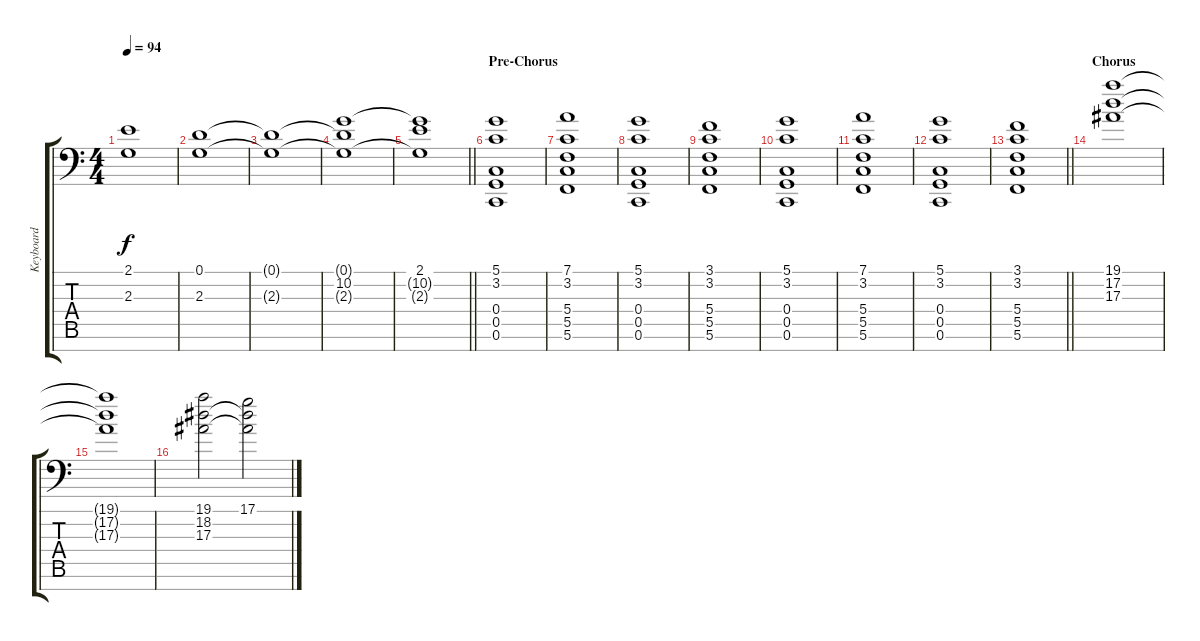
\track ("Keyboard" "Keyboard") {instrument stringensemble1}
\staff {score tabs}
\tuning (D4 A3 F3 C3 G2 C2 A1) {hide}
\ts (4 4)
\tempo 94
\clef f4
\ks c
(2.1 2.3{t}).1{dy f} |
(0.1 2.3).1 |
(0.1{t} 2.3{t}).1 |
(0.1{t} 10.2 2.3{t}).1 |
\barLineRight lightlight
(2.1 10.2{t} 2.3{t}).1 |
\section ("" "Pre-Chorus")
(5.1 3.2 0.4 0.5 0.6).1 |
(7.1 3.2 5.4 5.5 5.6).1 |
(5.1 3.2 0.4 0.5 0.6).1 |
(3.1 3.2 5.4 5.5 5.6).1 |
(5.1 3.2 0.4 0.5 0.6).1 |
(7.1 3.2 5.4 5.5 5.6).1 |
(5.1 3.2 0.4 0.5 0.6).1 |
\barLineRight lightlight
(3.1 3.2 5.4 5.5 5.6).1 |
\section ("" "Chorus")
(19.1 17.2 17.3).1 |
(19.1{t} 17.2{t} 17.3{t}).1 |
(19.1 18.2 17.3).2 (17.1 18.2{t} 17.3{t}).2
